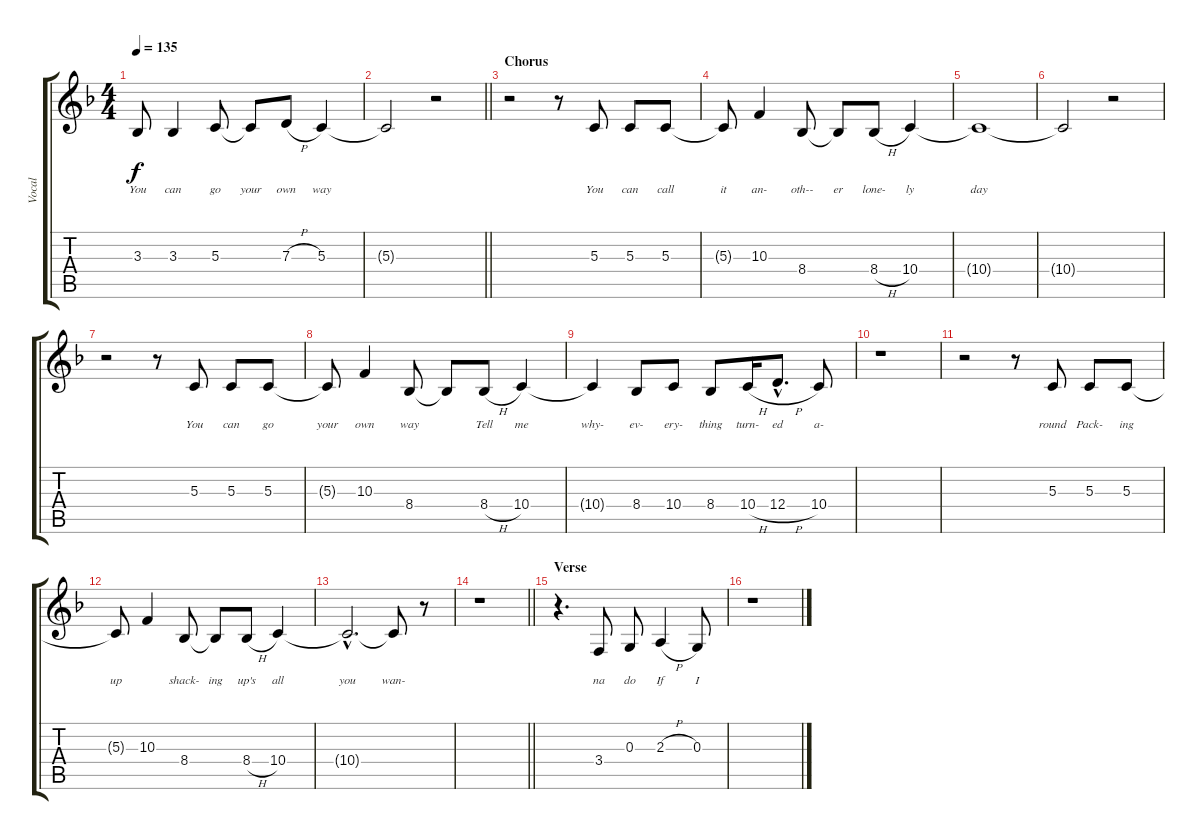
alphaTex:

\track ("Vocal" "Vocal") {instrument flute}
\staff {score tabs}
\tuning (E4 B3 G3 D3 A2 E2) {hide}
\ts (4 4)
\tempo 135
\clef g2
\ks f
3.3.8{lyrics (0 "You") lyrics (1 "") lyrics (2 "") lyrics (3 "") lyrics (4 "") dy f} 3.3.4{lyrics (0 "can") lyrics (1 "") lyrics (2 "") lyrics (3 "") lyrics (4 "")} 5.3.8{lyrics (0 "go") lyrics (1 "") lyrics (2 "") lyrics (3 "") lyrics (4 "")} 5.3{t}.8{lyrics (0 "your") lyrics (1 "") lyrics (2 "") lyrics (3 "") lyrics (4 "")} 7.3{h}.8{lyrics (0 "own") lyrics (1 "") lyrics (2 "") lyrics (3 "") lyrics (4 "")} 5.3.4{lyrics (0 "way") lyrics (1 "") lyrics (2 "") lyrics (3 "") lyrics (4 "")} |
\barLineRight lightlight
5.3{t}.2{lyrics (0 "") lyrics (1 "") lyrics (2 "") lyrics (3 "") lyrics (4 "")} r.2 |
\section ("" "Chorus")
r.2 r.8 5.3.8{lyrics (0 "You") lyrics (1 "") lyrics (2 "") lyrics (3 "") lyrics (4 "")} 5.3.8{lyrics (0 "can") lyrics (1 "") lyrics (2 "") lyrics (3 "") lyrics (4 "")} 5.3.8{lyrics (0 "call") lyrics (1 "") lyrics (2 "") lyrics (3 "") lyrics (4 "")} |
5.3{t}.8{lyrics (0 "it") lyrics (1 "") lyrics (2 "") lyrics (3 "") lyrics (4 "")} 10.3.4{lyrics (0 "an-") lyrics (1 "") lyrics (2 "") lyrics (3 "") lyrics (4 "")} 8.4.8{lyrics (0 "oth--") lyrics (1 "") lyrics (2 "") lyrics (3 "") lyrics (4 "")} 8.4{t}.8{lyrics (0 "er") lyrics (1 "") lyrics (2 "") lyrics (3 "") lyrics (4 "")} 8.4{h}.8{lyrics (0 "lone-") lyrics (1 "") lyrics (2 "") lyrics (3 "") lyrics (4 "")} 10.4.4{lyrics (0 "ly") lyrics (1 "") lyrics (2 "") lyrics (3 "") lyrics (4 "")} |
10.4{t}.1{lyrics (0 "day") lyrics (1 "") lyrics (2 "") lyrics (3 "") lyrics (4 "")} |
10.4{t}.2{lyrics (0 "") lyrics (1 "") lyrics (2 "") lyrics (3 "") lyrics (4 "")} r.2 |
r.2 r.8 5.3.8{lyrics (0 "You") lyrics (1 "") lyrics (2 "") lyrics (3 "") lyrics (4 "")} 5.3.8{lyrics (0 "can") lyrics (1 "") lyrics (2 "") lyrics (3 "") lyrics (4 "")} 5.3.8{lyrics (0 "go") lyrics (1 "") lyrics (2 "") lyrics (3 "") lyrics (4 "")} |
5.3{t}.8{lyrics (0 "your") lyrics (1 "") lyrics (2 "") lyrics (3 "") lyrics (4 "")} 10.3.4{lyrics (0 "own") lyrics (1 "") lyrics (2 "") lyrics (3 "") lyrics (4 "")} 8.4.8{lyrics (0 "way") lyrics (1 "") lyrics (2 "") lyrics (3 "") lyrics (4 "")} 8.4{t}.8{lyrics (0 "") lyrics (1 "") lyrics (2 "") lyrics (3 "") lyrics (4 "")} 8.4{h}.8{lyrics (0 "Tell") lyrics (1 "") lyrics (2 "") lyrics (3 "") lyrics (4 "")} 10.4.4{lyrics (0 "me") lyrics (1 "") lyrics (2 "") lyrics (3 "") lyrics (4 "")} |
10.4{t}.4{lyrics (0 "why-") lyrics (1 "") lyrics (2 "") lyrics (3 "") lyrics (4 "")} 8.4.8{lyrics (0 "ev-") lyrics (1 "") lyrics (2 "") lyrics (3 "") lyrics (4 "")} 10.4.8{lyrics (0 "ery-") lyrics (1 "") lyrics (2 "") lyrics (3 "") lyrics (4 "")} 8.4.8{lyrics (0 "thing") lyrics (1 "") lyrics (2 "") lyrics (3 "") lyrics (4 "")} 10.4{h}.16{lyrics (0 "turn-") lyrics (1 "") lyrics (2 "") lyrics (3 "") lyrics (4 "")} 12.4{h hac}.8{d lyrics (0 "ed") lyrics (1 "") lyrics (2 "") lyrics (3 "") lyrics (4 "")} 10.4.8{lyrics (0 "a-") lyrics (1 "") lyrics (2 "") lyrics (3 "") lyrics (4 "")} |
r.1 |
r.2 r.8 5.3.8{lyrics (0 "round") lyrics (1 "") lyrics (2 "") lyrics (3 "") lyrics (4 "")} 5.3.8{lyrics (0 "Pack-") lyrics (1 "") lyrics (2 "") lyrics (3 "") lyrics (4 "")} 5.3.8{lyrics (0 "ing") lyrics (1 "") lyrics (2 "") lyrics (3 "") lyrics (4 "")} |
5.3{t}.8{lyrics (0 "up") lyrics (1 "") lyrics (2 "") lyrics (3 "") lyrics (4 "")} 10.3.4{lyrics (0 "") lyrics (1 "") lyrics (2 "") lyrics (3 "") lyrics (4 "")} 8.4.8{lyrics (0 "shack-") lyrics (1 "") lyrics (2 "") lyrics (3 "") lyrics (4 "")} 8.4{t}.8{lyrics (0 "ing") lyrics (1 "") lyrics (2 "") lyrics (3 "") lyrics (4 "")} 8.4{h}.8{lyrics (0 "up's") lyrics (1 "") lyrics (2 "") lyrics (3 "") lyrics (4 "")} 10.4.4{lyrics (0 "all") lyrics (1 "") lyrics (2 "") lyrics (3 "") lyrics (4 "")} |
10.4{hac t}.2{d lyrics (0 "you") lyrics (1 "") lyrics (2 "") lyrics (3 "") lyrics (4 "")} 10.4{t}.8{lyrics (0 "wan-") lyrics (1 "") lyrics (2 "") lyrics (3 "") lyrics (4 "")} r.8 |
\barLineRight lightlight
r.1 |
\section ("" "Verse")
r.4{d} 3.4.8{lyrics (0 "na") lyrics (1 "") lyrics (2 "") lyrics (3 "") lyrics (4 "")} 0.3.8{lyrics (0 "do") lyrics (1 "") lyrics (2 "") lyrics (3 "") lyrics (4 "")} 2.3{h}.4{lyrics (0 "If") lyrics (1 "") lyrics (2 "") lyrics (3 "") lyrics (4 "")} 0.3.8{lyrics (0 "I") lyrics (1 "") lyrics (2 "") lyrics (3 "") lyrics (4 "")} |
r.1
